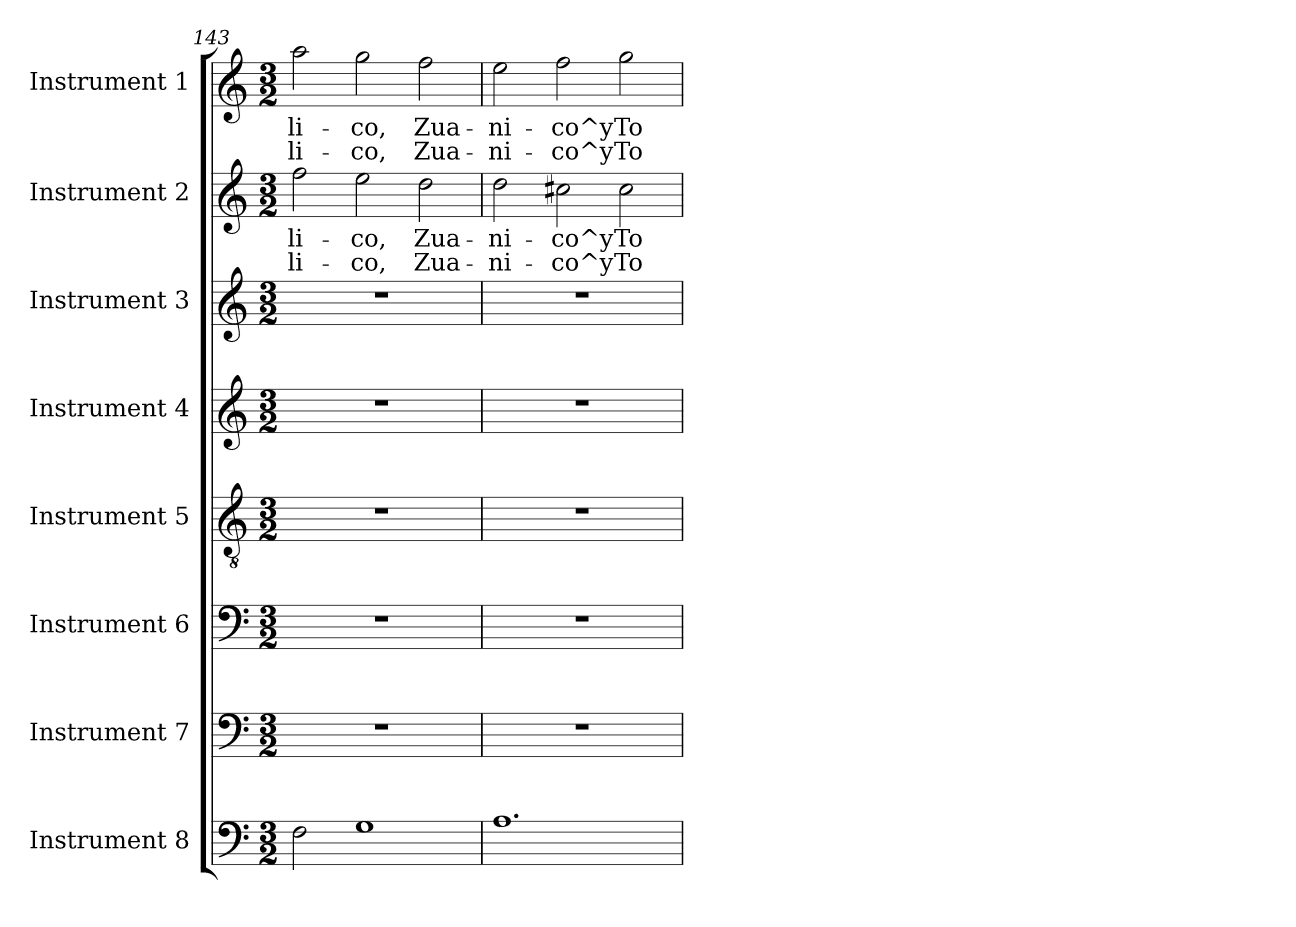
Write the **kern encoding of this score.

**kern	**kern	**kern	**kern	**kern	**kern	**kern	**text	**text	**kern	**text	**text
*part8	*part7	*part6	*part5	*part4	*part3	*part2	*part2	*part2	*part1	*part1	*part1
*staff8	*staff7	*staff6	*staff5	*staff4	*staff3	*staff2	*staff2	*staff2	*staff1	*staff1	*staff1
*I"Instrument 8	*I"Instrument 7	*I"Instrument 6	*I"Instrument 5	*I"Instrument 4	*I"Instrument 3	*I"Instrument 2	*	*	*I"Instrument 1	*	*
*clefF4	*clefF4	*clefF4	*clefGv2	*clefG2	*clefG2	*clefG2	*	*	*clefG2	*	*
*k[]	*k[]	*k[]	*k[]	*k[]	*k[]	*k[]	*	*	*k[]	*	*
*C:	*C:	*C:	*C:	*C:	*C:	*C:	*	*	*C:	*	*
*M3/2	*M3/2	*M3/2	*M3/2	*M3/2	*M3/2	*M3/2	*	*	*M3/2	*	*
=143	=143	=143	=143	=143	=143	=143	=143	=143	=143	=143	=143
!	!	!	!	!	!	!	!LO:LY:b:rj	!LO:LY:b:rj	!	!LO:LY:b:cj	!LO:LY:b:cj
2F\	1.r	1.r	1.r	1.r	1.r	2ff\	-li-	-li-	2aa\	-li-	-li-
!	!	!	!	!	!	!	!LO:LY:b:rj	!LO:LY:b:rj	!	!LO:LY:b:cj	!LO:LY:b:cj
1G	.	.	.	.	.	2ee\	-co,	co,	2gg\	-co,	co,
!	!	!	!	!	!	!	!LO:LY:b:rj	!LO:LY:b:rj	!	!LO:LY:b:cj	!LO:LY:b:cj
.	.	.	.	.	.	2dd\	Zua-	-Zua-	2ff\	Zua-	-Zua-
=144	=144	=144	=144	=144	=144	=144	=144	=144	=144	=144	=144
!	!	!	!	!	!	!	!LO:LY:b:rj	!LO:LY:b:rj	!	!LO:LY:b:cj	!LO:LY:b:cj
1.A	1.r	1.r	1.r	1.r	1.r	2dd\	-ni-	-ni-	2ee\	-ni-	-ni-
!	!	!	!	!	!	!	!LO:LY:b:rj	!LO:LY:b:rj	!	!LO:LY:b:cj	!LO:LY:b:cj
.	.	.	.	.	.	2cc#X\	-co^y	co^y	2ff\	-co^y	co^y
!	!	!	!	!	!	!	!LO:LY:b:rj	!LO:LY:b:rj	!	!LO:LY:b:cj	!LO:LY:b:cj
.	.	.	.	.	.	2cc#\	To-	-To-	2gg\	To-	-To-
=	=	=	=	=	=	=	=	=	=	=	=
*-	*-	*-	*-	*-	*-	*-	*-	*-	*-	*-	*-
